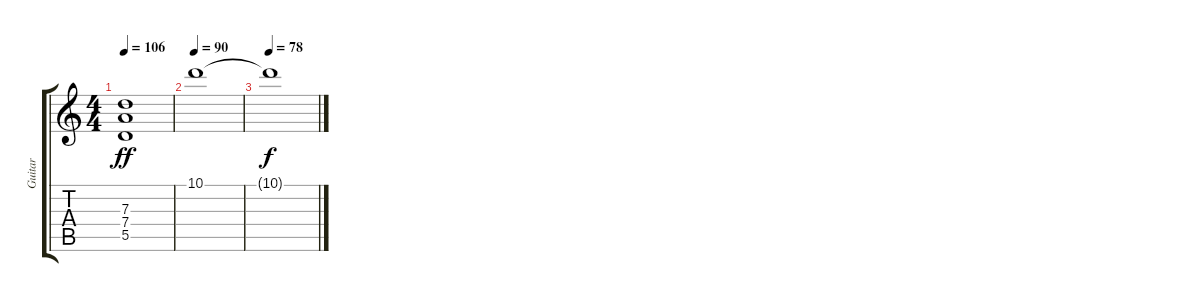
\track ("Guitar" "Guitar") {instrument distortionguitar}
\staff {score tabs}
\tuning (E4 B3 G3 D3 A2 E2) {hide}
\ts (4 4)
\tempo 106
\clef g2
\ks c
(7.3 7.4 5.5).1{dy ff} |
\tempo 90
10.1.1 |
\tempo 78
10.1{t}.1{dy f}
